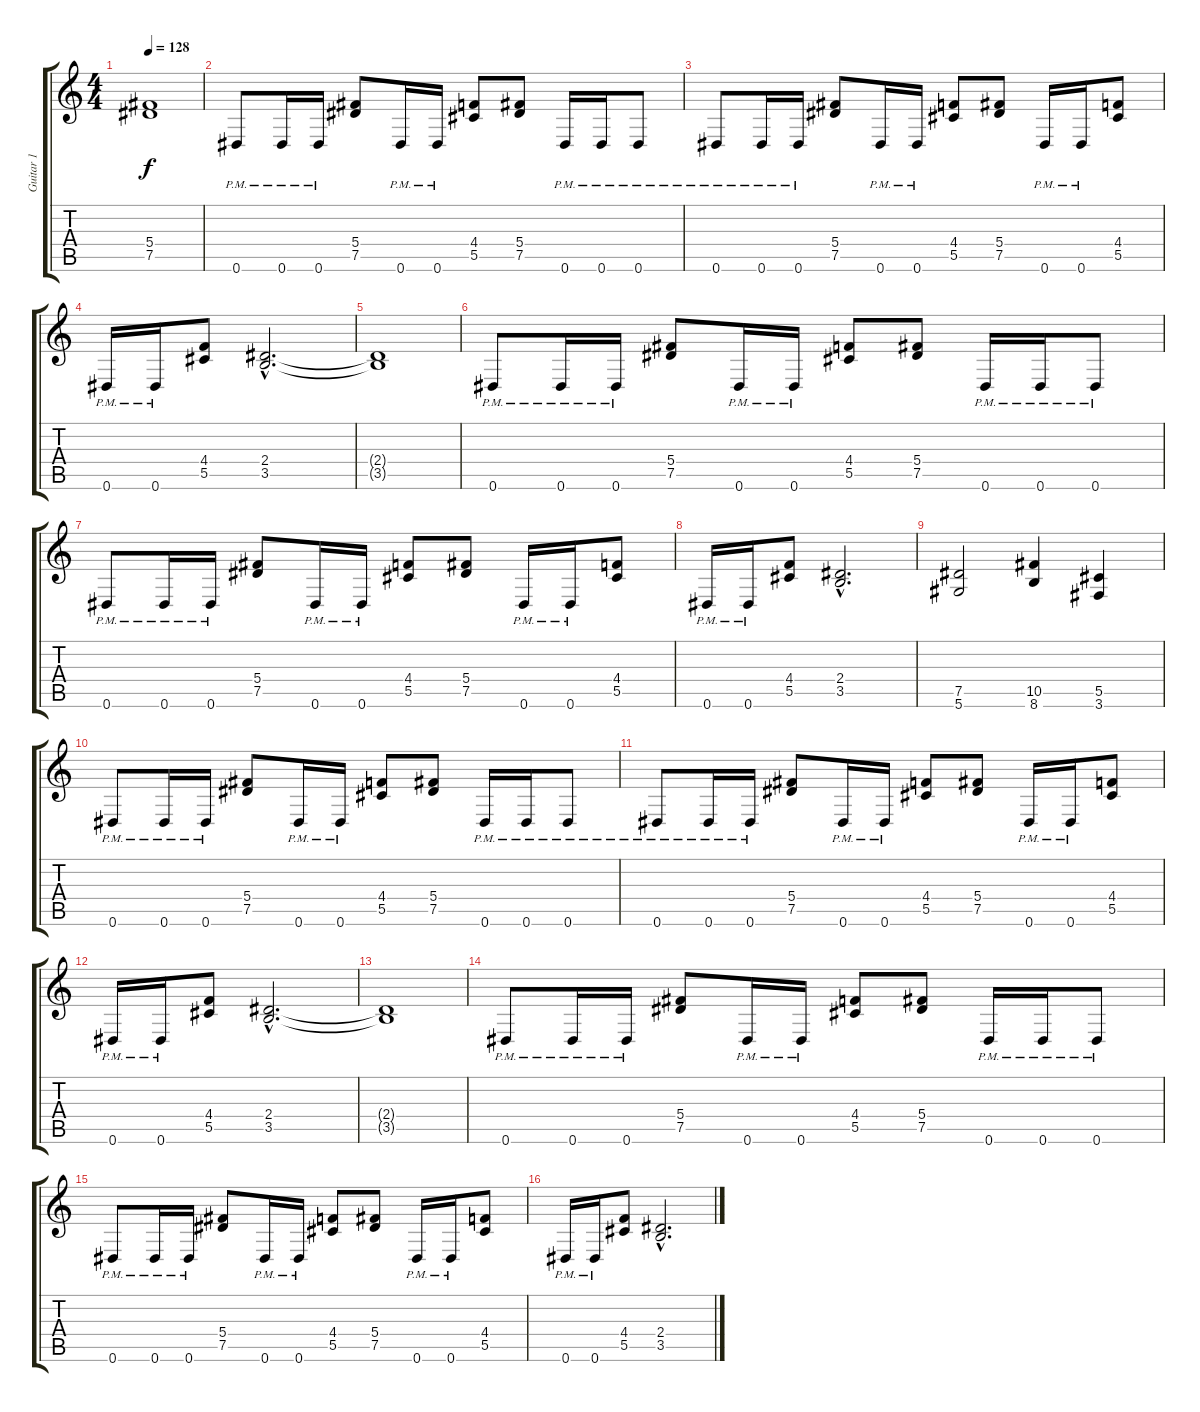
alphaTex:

\track ("Guitar 1" "Guitar 1") {instrument acousticguitarsteel}
\staff {score tabs}
\tuning (Eb4 Bb3 Gb3 Db3 Ab2 Eb2) {hide}
\ts (4 4)
\tempo 128
\clef g2
\ks c
(5.4{t} 7.5{t}).1{dy f} |
\section ("" "")
0.6{pm}.8{volume 16 balance 8 instrument distortionguitar} 0.6{pm}.16 0.6{pm}.16 (5.4 7.5).8 0.6{pm}.16 0.6{pm}.16 (4.4 5.5).8 (5.4 7.5).8 0.6{pm}.16 0.6{pm}.16 0.6{pm}.8 |
0.6{pm}.8 0.6{pm}.16 0.6{pm}.16 (5.4 7.5).8 0.6{pm}.16 0.6{pm}.16 (4.4 5.5).8 (5.4 7.5).8 0.6{pm}.16 0.6{pm}.16 (4.4 5.5).8 |
0.6{pm}.16 0.6{pm}.16 (4.4 5.5).8 (2.4{hac} 3.5{hac}).2{d} |
(2.4{t} 3.5{t}).1 |
0.6{pm}.8 0.6{pm}.16 0.6{pm}.16 (5.4 7.5).8 0.6{pm}.16 0.6{pm}.16 (4.4 5.5).8 (5.4 7.5).8 0.6{pm}.16 0.6{pm}.16 0.6{pm}.8 |
0.6{pm}.8 0.6{pm}.16 0.6{pm}.16 (5.4 7.5).8 0.6{pm}.16 0.6{pm}.16 (4.4 5.5).8 (5.4 7.5).8 0.6{pm}.16 0.6{pm}.16 (4.4 5.5).8 |
0.6{pm}.16 0.6{pm}.16 (4.4 5.5).8 (2.4{hac} 3.5{hac}).2{d} |
(7.5 5.6).2 (10.5 8.6).4 (5.5 3.6).4 |
0.6{pm}.8 0.6{pm}.16 0.6{pm}.16 (5.4 7.5).8 0.6{pm}.16 0.6{pm}.16 (4.4 5.5).8 (5.4 7.5).8 0.6{pm}.16 0.6{pm}.16 0.6{pm}.8 |
0.6{pm}.8 0.6{pm}.16 0.6{pm}.16 (5.4 7.5).8 0.6{pm}.16 0.6{pm}.16 (4.4 5.5).8 (5.4 7.5).8 0.6{pm}.16 0.6{pm}.16 (4.4 5.5).8 |
0.6{pm}.16 0.6{pm}.16 (4.4 5.5).8 (2.4{hac} 3.5{hac}).2{d} |
(2.4{t} 3.5{t}).1 |
0.6{pm}.8 0.6{pm}.16 0.6{pm}.16 (5.4 7.5).8 0.6{pm}.16 0.6{pm}.16 (4.4 5.5).8 (5.4 7.5).8 0.6{pm}.16 0.6{pm}.16 0.6{pm}.8 |
0.6{pm}.8 0.6{pm}.16 0.6{pm}.16 (5.4 7.5).8 0.6{pm}.16 0.6{pm}.16 (4.4 5.5).8 (5.4 7.5).8 0.6{pm}.16 0.6{pm}.16 (4.4 5.5).8 |
0.6{pm}.16 0.6{pm}.16 (4.4 5.5).8 (2.4{hac} 3.5{hac}).2{d}
